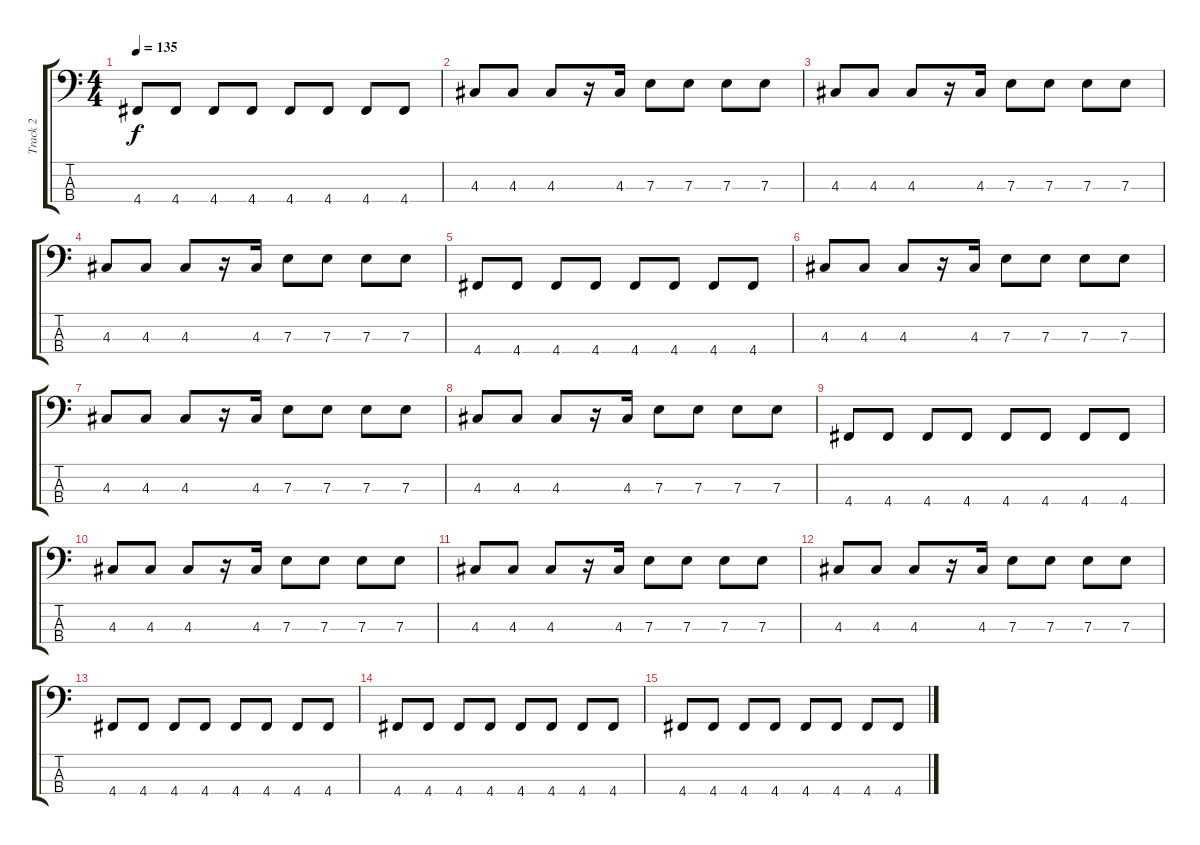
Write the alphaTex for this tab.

\track ("Track 2" "Track 2") {instrument electricbassfinger}
\staff {score tabs}
\tuning (G2 D2 A1 D1) {hide}
\ts (4 4)
\tempo 135
\clef f4
\ks c
4.4.8{dy f} 4.4.8 4.4.8 4.4.8 4.4.8 4.4.8 4.4.8 4.4.8 |
4.3.8 4.3.8 4.3.8 r.16 4.3.16 7.3.8 7.3.8 7.3.8 7.3.8 |
4.3.8 4.3.8 4.3.8 r.16 4.3.16 7.3.8 7.3.8 7.3.8 7.3.8 |
4.3.8 4.3.8 4.3.8 r.16 4.3.16 7.3.8 7.3.8 7.3.8 7.3.8 |
4.4.8 4.4.8 4.4.8 4.4.8 4.4.8 4.4.8 4.4.8 4.4.8 |
4.3.8 4.3.8 4.3.8 r.16 4.3.16 7.3.8 7.3.8 7.3.8 7.3.8 |
4.3.8 4.3.8 4.3.8 r.16 4.3.16 7.3.8 7.3.8 7.3.8 7.3.8 |
4.3.8 4.3.8 4.3.8 r.16 4.3.16 7.3.8 7.3.8 7.3.8 7.3.8 |
4.4.8 4.4.8 4.4.8 4.4.8 4.4.8 4.4.8 4.4.8 4.4.8 |
4.3.8 4.3.8 4.3.8 r.16 4.3.16 7.3.8 7.3.8 7.3.8 7.3.8 |
4.3.8 4.3.8 4.3.8 r.16 4.3.16 7.3.8 7.3.8 7.3.8 7.3.8 |
4.3.8 4.3.8 4.3.8 r.16 4.3.16 7.3.8 7.3.8 7.3.8 7.3.8 |
4.4.8 4.4.8 4.4.8 4.4.8 4.4.8 4.4.8 4.4.8 4.4.8 |
4.4.8 4.4.8 4.4.8 4.4.8 4.4.8 4.4.8 4.4.8 4.4.8 |
4.4.8 4.4.8 4.4.8 4.4.8 4.4.8 4.4.8 4.4.8 4.4.8
